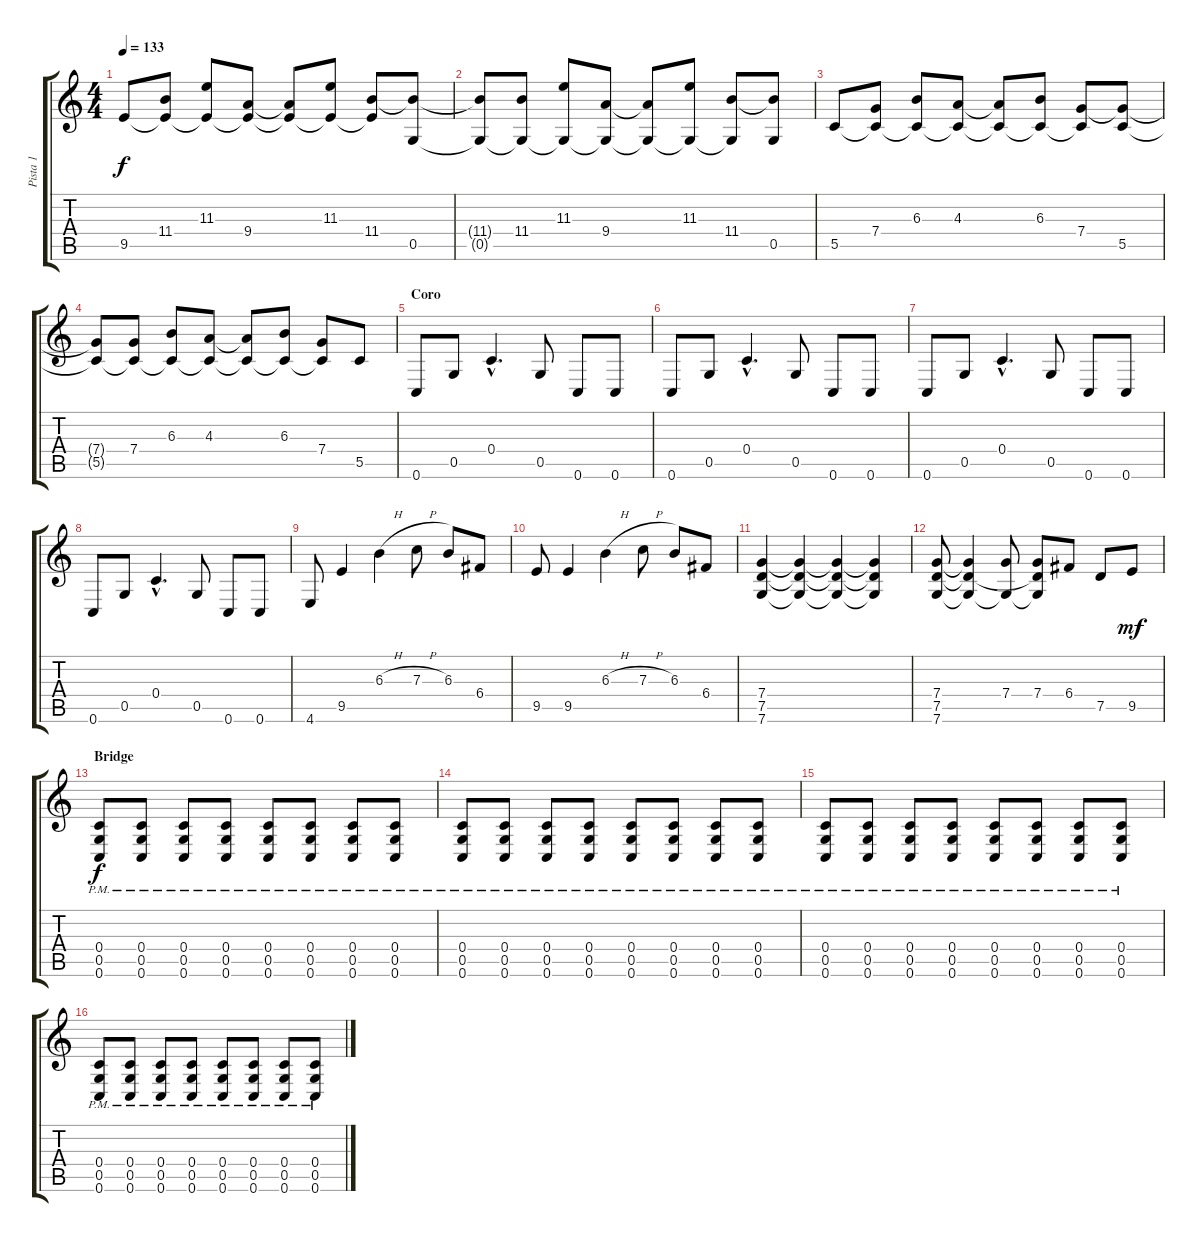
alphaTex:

\track ("Pista 1" "Pista 1") {instrument distortionguitar}
\staff {score tabs}
\tuning (D4 A3 F3 C3 G2 C2) {hide}
\ts (4 4)
\tempo 133
\clef g2
\ks c
9.5.8{dy f} (11.4 9.5{t}).8 (11.3 9.5{t}).8 (9.4 9.5{t}).8 (9.4{t} 9.5{t}).8 (11.3 9.5{t}).8 (11.4 9.5{t}).8 (11.4{t} 0.5).8 |
(11.4{t} 0.5{t}).8 (11.4 0.5{t}).8 (11.3 0.5{t}).8 (9.4 0.5{t}).8 (9.4{t} 0.5{t}).8 (11.3 0.5{t}).8 (11.4 0.5{t}).8 (11.4{t} 0.5).8 |
5.5.8 (7.4 5.5{t}).8 (6.3 5.5{t}).8 (4.3 5.5{t}).8 (4.3{t} 5.5{t}).8 (6.3 5.5{t}).8 (7.4 5.5{t}).8 (7.4{t} 5.5).8 |
(7.4{t} 5.5{t}).8 (7.4 5.5{t}).8 (6.3 5.5{t}).8 (4.3 5.5{t}).8 (4.3{t} 5.5{t}).8 (6.3 5.5{t}).8 (7.4 5.5{t}).8 5.5.8 |
\section ("" "Coro")
0.6.8{volume 5 instrument acousticguitarsteel} 0.5.8 0.4{hac}.4{d} 0.5.8 0.6.8 0.6.8 |
0.6.8{volume 5 instrument acousticguitarsteel} 0.5.8 0.4{hac}.4{d} 0.5.8 0.6.8 0.6.8 |
0.6.8{volume 7 instrument acousticguitarsteel} 0.5.8 0.4{hac}.4{d} 0.5.8 0.6.8 0.6.8 |
0.6.8{volume 5 instrument acousticguitarsteel} 0.5.8 0.4{hac}.4{d} 0.5.8 0.6.8 0.6.8 |
4.6.8{volume 6 instrument distortionguitar} 9.5.4 6.3{h}.4 7.3{h}.8 6.3.8 6.4.8 |
9.5.8 9.5.4 6.3{h}.4 7.3{h}.8 6.3.8 6.4.8 |
(7.4 7.5 7.6).4{volume 6 instrument distortionguitar} (7.4{t} 7.5{t} 7.6{t}).4 (7.4{t} 7.5{t} 7.6{t}).4 (7.4{t} 7.5{t} 7.6{t}).4 |
(7.4 7.5 7.6).8 (7.4{t} 7.5{t} 7.6{t}).4 (7.4 7.6{t}).8{volume 8} (7.4 7.5{t} 7.6{t}).8 6.4.8 7.5.8 9.5.8{dy mf volume 12 instrument distortionguitar} |
\section ("" "Bridge")
(0.4{pm} 0.5{pm} 0.6{pm}).8{dy f instrument distortionguitar} (0.4{pm} 0.5{pm} 0.6{pm}).8 (0.4{pm} 0.5{pm} 0.6{pm}).8 (0.4{pm} 0.5{pm} 0.6{pm}).8 (0.4{pm} 0.5{pm} 0.6{pm}).8 (0.4{pm} 0.5{pm} 0.6{pm}).8 (0.4{pm} 0.5{pm} 0.6{pm}).8 (0.4{pm} 0.5{pm} 0.6{pm}).8 |
(0.4{pm} 0.5{pm} 0.6{pm}).8 (0.4{pm} 0.5{pm} 0.6{pm}).8 (0.4{pm} 0.5{pm} 0.6{pm}).8 (0.4{pm} 0.5{pm} 0.6{pm}).8 (0.4{pm} 0.5{pm} 0.6{pm}).8 (0.4{pm} 0.5{pm} 0.6{pm}).8 (0.4{pm} 0.5{pm} 0.6{pm}).8 (0.4{pm} 0.5{pm} 0.6{pm}).8 |
(0.4{pm} 0.5{pm} 0.6{pm}).8{instrument distortionguitar} (0.4{pm} 0.5{pm} 0.6{pm}).8 (0.4{pm} 0.5{pm} 0.6{pm}).8 (0.4{pm} 0.5{pm} 0.6{pm}).8 (0.4{pm} 0.5{pm} 0.6{pm}).8 (0.4{pm} 0.5{pm} 0.6{pm}).8 (0.4{pm} 0.5{pm} 0.6{pm}).8 (0.4{pm} 0.5{pm} 0.6{pm}).8 |
(0.4{pm} 0.5{pm} 0.6{pm}).8 (0.4{pm} 0.5{pm} 0.6{pm}).8 (0.4{pm} 0.5{pm} 0.6{pm}).8 (0.4{pm} 0.5{pm} 0.6{pm}).8 (0.4{pm} 0.5{pm} 0.6{pm}).8 (0.4{pm} 0.5{pm} 0.6{pm}).8 (0.4{pm} 0.5{pm} 0.6{pm}).8 (0.4{pm} 0.5{pm} 0.6{pm}).8
